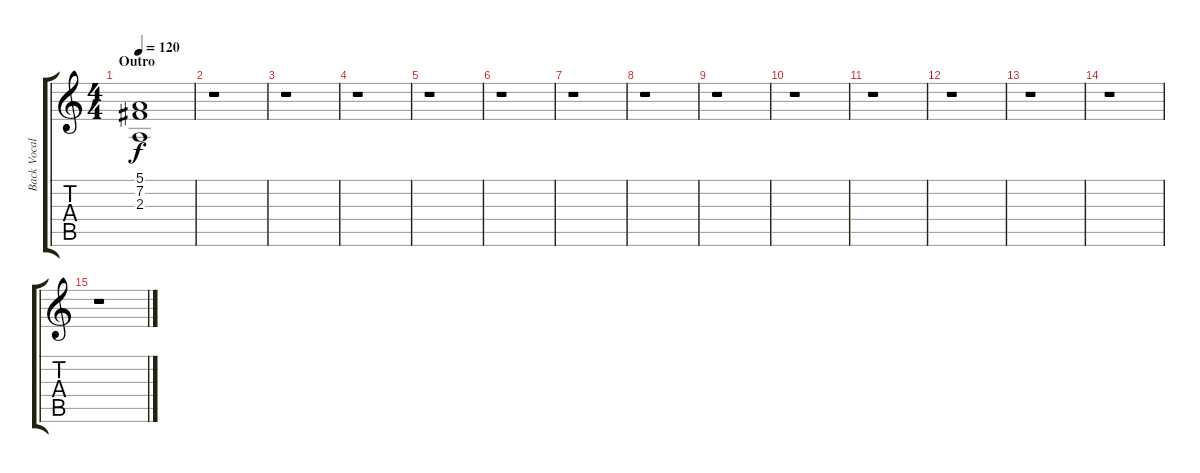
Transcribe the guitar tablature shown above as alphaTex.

\track ("Back Vocals" "Back Vocal") {instrument choiraahs}
\staff {score tabs}
\tuning (E4 B3 G3 D3 A2 E2) {hide}
\ts (4 4)
\section ("" "Outro")
\tempo 120
\clef g2
\ks c
(5.1 7.2 2.3).1{dy f} |
r.1 |
r.1 |
r.1 |
r.1 |
r.1 |
r.1 |
r.1 |
r.1 |
r.1 |
r.1 |
r.1 |
r.1 |
r.1 |
r.1
